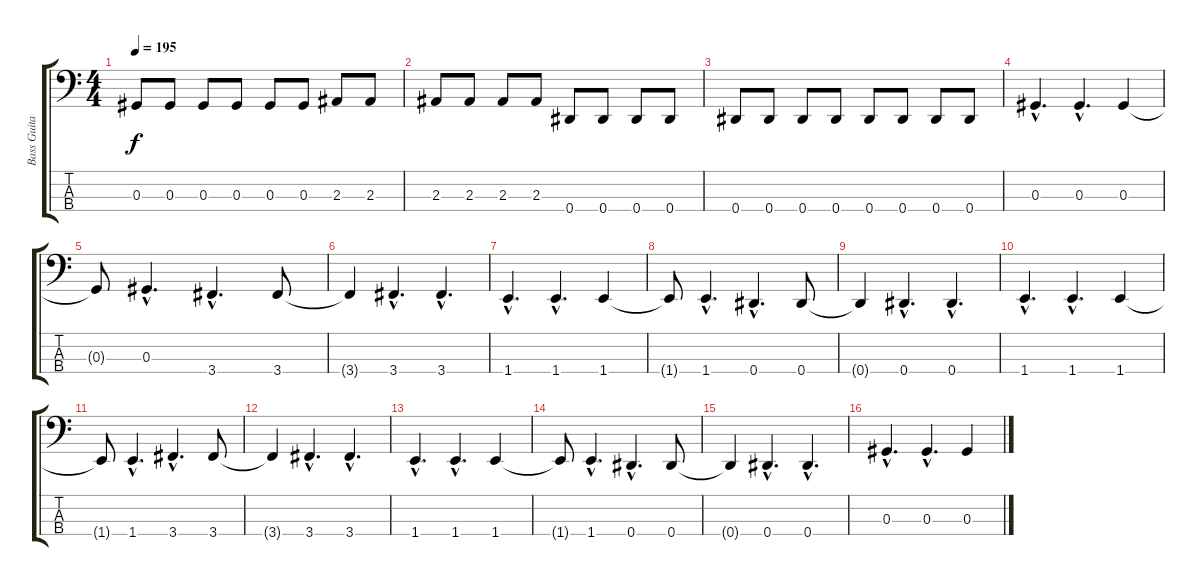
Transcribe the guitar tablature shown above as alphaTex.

\track ("Bass Guitar" "Bass Guita") {instrument electricbassfinger}
\staff {score tabs}
\tuning (Gb2 Db2 Ab1 Eb1) {hide}
\ts (4 4)
\tempo 195
\clef f4
\ks c
0.3.8{dy f} 0.3.8 0.3.8 0.3.8 0.3.8 0.3.8 2.3.8 2.3.8 |
2.3.8 2.3.8 2.3.8 2.3.8 0.4.8 0.4.8 0.4.8 0.4.8 |
0.4.8 0.4.8 0.4.8 0.4.8 0.4.8 0.4.8 0.4.8 0.4.8 |
0.3{hac}.4{d} 0.3{hac}.4{d} 0.3.4 |
0.3{t}.8 0.3{hac}.4{d} 3.4{hac}.4{d} 3.4.8 |
3.4{t}.4 3.4{hac}.4{d} 3.4{hac}.4{d} |
1.4{hac}.4{d} 1.4{hac}.4{d} 1.4.4 |
1.4{t}.8 1.4{hac}.4{d} 0.4{hac}.4{d} 0.4.8 |
0.4{t}.4 0.4{hac}.4{d} 0.4{hac}.4{d} |
1.4{hac}.4{d} 1.4{hac}.4{d} 1.4.4 |
1.4{t}.8 1.4{hac}.4{d} 3.4{hac}.4{d} 3.4.8 |
3.4{t}.4 3.4{hac}.4{d} 3.4{hac}.4{d} |
1.4{hac}.4{d} 1.4{hac}.4{d} 1.4.4 |
1.4{t}.8 1.4{hac}.4{d} 0.4{hac}.4{d} 0.4.8 |
0.4{t}.4 0.4{hac}.4{d} 0.4{hac}.4{d} |
0.3{hac}.4{d} 0.3{hac}.4{d} 0.3.4
